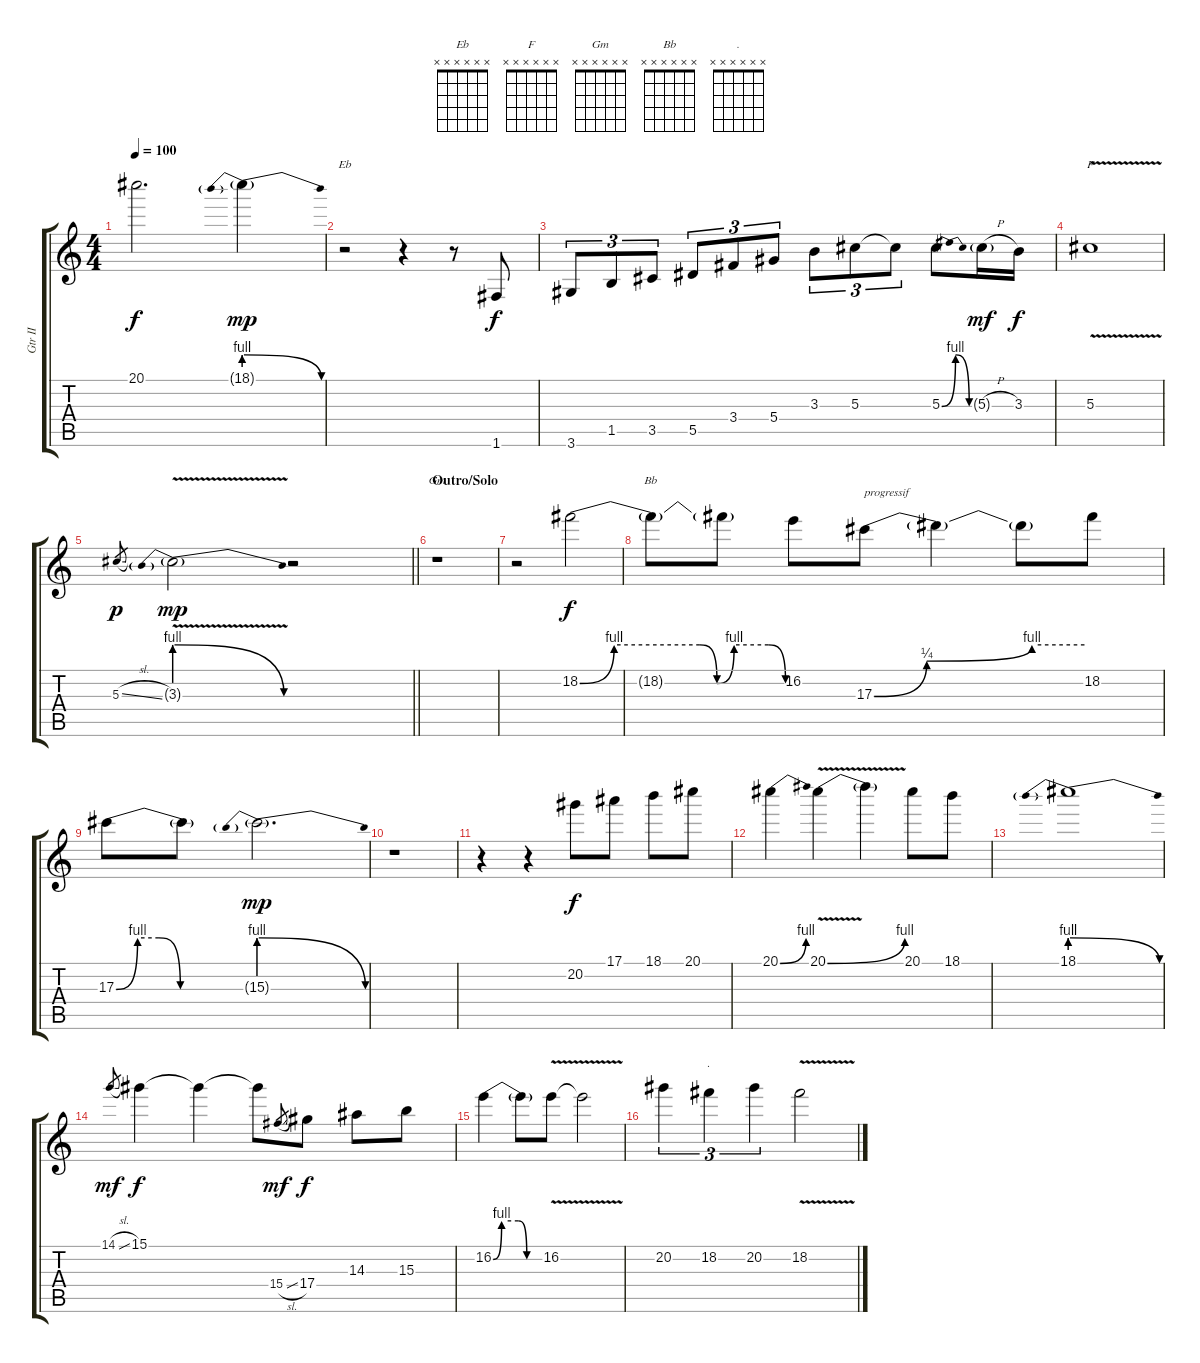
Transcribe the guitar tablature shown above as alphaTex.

\track ("Gtr II" "Gtr II") {instrument overdrivenguitar}
\staff {score tabs}
\tuning (F4 C4 Ab3 Eb3 Bb2 F2) {hide}
\chord ("Eb" x x x x x x)
\chord ("F" x x x x x x)
\chord ("Gm" x x x x x x)
\chord ("Bb" x x x x x x)
\chord ("." x x x x x x)
\ts (4 4)
\tempo 100
\clef g2
\ks c
20.1{t}.2{d dy f} 18.1{be (prebendrelease 0 4 60 0) g}.4{dy mp} |
r.2{ch "Eb"} r.4 r.8 1.6.8{dy f} |
3.6.8{tu (3 2)} 1.5.8{tu (3 2)} 3.5.8{tu (3 2)} 5.5.8{tu (3 2)} 3.4.8{tu (3 2)} 5.4.8{tu (3 2)} 3.3.8{tu (3 2)} 5.3.8{tu (3 2)} 5.3{t}.8{tu (3 2)} 5.3{be (bendrelease 0 0 15 4 30 4 60 0)}.8 5.3{h g}.16{dy mf} 3.3.16{dy f} |
5.3{v}.1{ch "F"} |
\barLineRight lightlight
5.3{sl}.8{gr dy p} 3.3{be (prebendrelease 0 4 60 0) v g}.2{dy mp} r.2 |
\section ("" "Outro/Solo")
r.1{ch "Gm" volume 12} |
r.2 18.2{be (custom 0 0 10 4 35 4 40 0 45 4 55 4 60 0)}.2{dy f} |
18.2{t}.8{ch "Bb"} 18.2{t}.8 16.2.8 17.3{be (custom 0 0 15 1 45 4 60 4)}.8{txt "progressif"} 17.3{t}.4 17.3{t}.8 18.2.8 |
17.3{be (custom 0 0 10 4 20 4 30 0 60 0)}.8 17.3{t}.8 15.3{be (prebendrelease 0 4 60 0) g}.2{d dy mp} |
r.1 |
r.4 r.4 20.2.8{dy f} 17.1.8 18.1.8 20.1.8 |
20.1{be (bend 0 0 60 4)}.4 20.1{be (bend 0 0 60 4) v}.4 20.1{t}.4 20.1.8 18.1.8 |
18.1{be (prebendrelease 0 4 60 0)}.1 |
14.1{sl}.8{gr dy mf} 15.1.4{dy f} 15.1{t}.4 15.1{t}.8 15.4{sl}.8{gr dy mf} 17.4.8{dy f} 14.3.8 15.3.8 |
16.2{be (custom 0 0 10 4 30 4 40 0 60 0)}.4 16.2{t}.8 16.2{v}.8 16.2{t}.2 |
20.2.4{tu (3 2)} 18.2.4{tu (3 2) ch "."} 20.2.4{tu (3 2)} 18.2{v}.2
